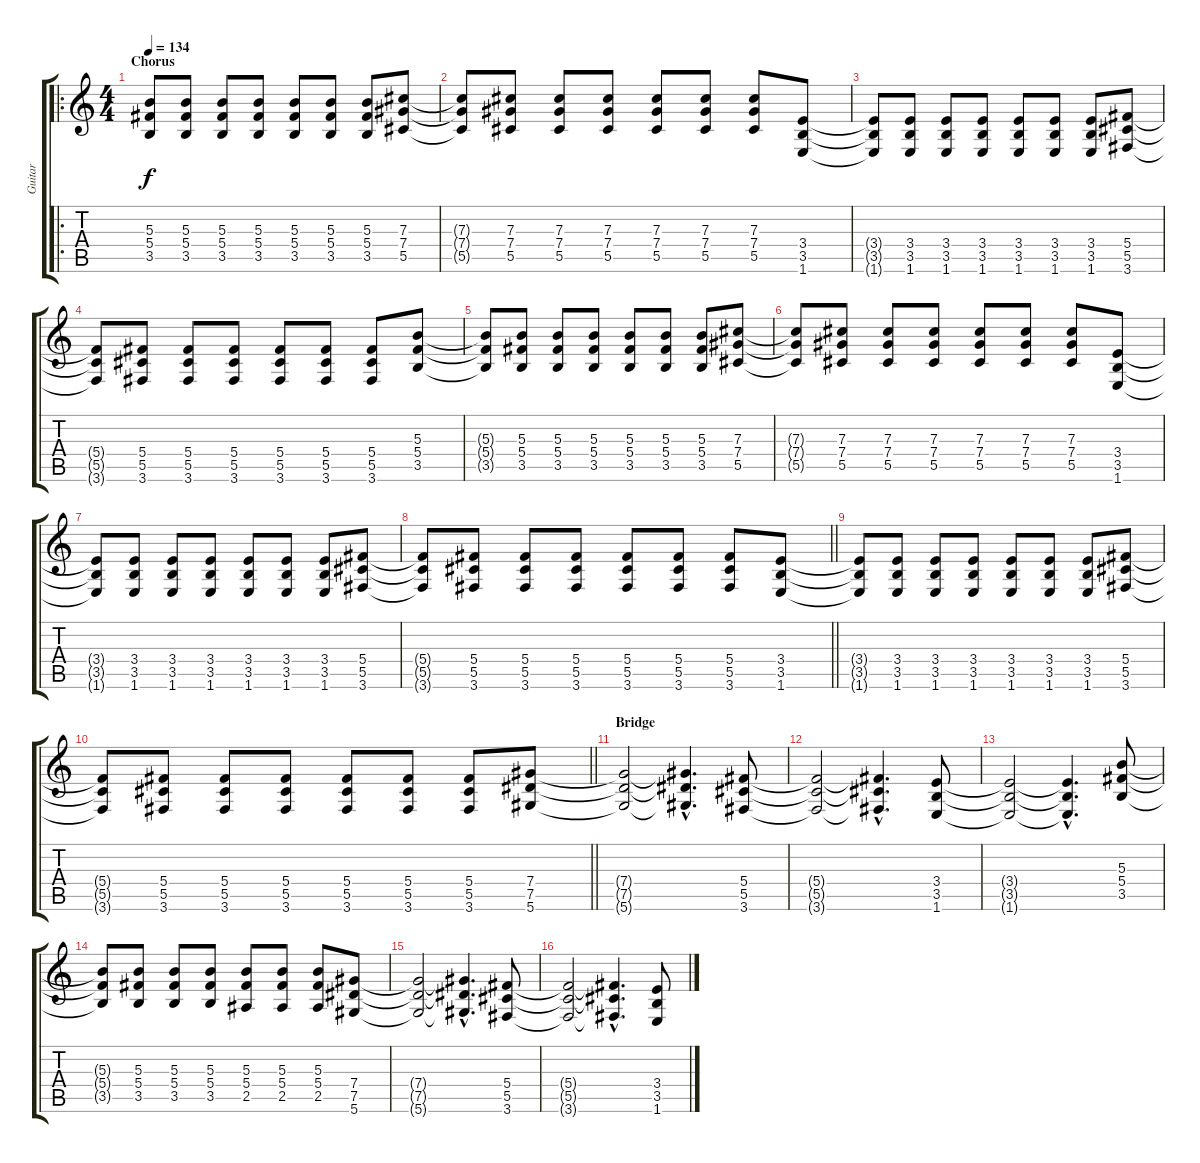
\track ("Guitar" "Guitar") {instrument distortionguitar}
\staff {score tabs}
\tuning (Eb4 Bb3 Gb3 Db3 Ab2 Eb2) {hide}
\ro
\ts (4 4)
\section ("" "Chorus")
\tempo 134
\clef g2
\ks c
(5.3{t} 5.4{t} 3.5{t}).8{dy f} (5.3 5.4 3.5).8 (5.3 5.4 3.5).8 (5.3 5.4 3.5).8 (5.3 5.4 3.5).8 (5.3 5.4 3.5).8 (5.3 5.4 3.5).8 (7.3 7.4 5.5).8 |
(7.3{t} 7.4{t} 5.5{t}).8 (7.3 7.4 5.5).8 (7.3 7.4 5.5).8 (7.3 7.4 5.5).8 (7.3 7.4 5.5).8 (7.3 7.4 5.5).8 (7.3 7.4 5.5).8 (3.4 3.5 1.6).8 |
(3.4{t} 3.5{t} 1.6{t}).8 (3.4 3.5 1.6).8 (3.4 3.5 1.6).8 (3.4 3.5 1.6).8 (3.4 3.5 1.6).8 (3.4 3.5 1.6).8 (3.4 3.5 1.6).8 (5.4 5.5 3.6).8 |
(5.4{t} 5.5{t} 3.6{t}).8 (5.4 5.5 3.6).8 (5.4 5.5 3.6).8 (5.4 5.5 3.6).8 (5.4 5.5 3.6).8 (5.4 5.5 3.6).8 (5.4 5.5 3.6).8 (5.3 5.4 3.5).8 |
(5.3{t} 5.4{t} 3.5{t}).8 (5.3 5.4 3.5).8 (5.3 5.4 3.5).8 (5.3 5.4 3.5).8 (5.3 5.4 3.5).8 (5.3 5.4 3.5).8 (5.3 5.4 3.5).8 (7.3 7.4 5.5).8 |
(7.3{t} 7.4{t} 5.5{t}).8 (7.3 7.4 5.5).8 (7.3 7.4 5.5).8 (7.3 7.4 5.5).8 (7.3 7.4 5.5).8 (7.3 7.4 5.5).8 (7.3 7.4 5.5).8 (3.4 3.5 1.6).8 |
(3.4{t} 3.5{t} 1.6{t}).8 (3.4 3.5 1.6).8 (3.4 3.5 1.6).8 (3.4 3.5 1.6).8 (3.4 3.5 1.6).8 (3.4 3.5 1.6).8 (3.4 3.5 1.6).8 (5.4 5.5 3.6).8 |
\barLineRight lightlight
(5.4{t} 5.5{t} 3.6{t}).8 (5.4 5.5 3.6).8 (5.4 5.5 3.6).8 (5.4 5.5 3.6).8 (5.4 5.5 3.6).8 (5.4 5.5 3.6).8 (5.4 5.5 3.6).8 (3.4 3.5 1.6).8 |
(3.4{t} 3.5{t} 1.6{t}).8 (3.4 3.5 1.6).8 (3.4 3.5 1.6).8 (3.4 3.5 1.6).8 (3.4 3.5 1.6).8 (3.4 3.5 1.6).8 (3.4 3.5 1.6).8 (5.4 5.5 3.6).8 |
\barLineRight lightlight
(5.4{t} 5.5{t} 3.6{t}).8 (5.4 5.5 3.6).8 (5.4 5.5 3.6).8 (5.4 5.5 3.6).8 (5.4 5.5 3.6).8 (5.4 5.5 3.6).8 (5.4 5.5 3.6).8 (7.4 7.5 5.6).8 |
\section ("" "Bridge")
(7.4{t} 7.5{t} 5.6{t}).2 (7.4{hac t} 7.5{hac t} 5.6{hac t}).4{d} (5.4 5.5 3.6).8 |
(5.4{t} 5.5{t} 3.6{t}).2 (5.4{hac t} 5.5{hac t} 3.6{hac t}).4{d} (3.4 3.5 1.6).8 |
(3.4{t} 3.5{t} 1.6{t}).2 (3.4{hac t} 3.5{hac t} 1.6{hac t}).4{d} (5.3 5.4 3.5).8 |
(5.3{t} 5.4{t} 3.5{t}).8 (5.3 5.4 3.5).8 (5.3 5.4 3.5).8 (5.3 5.4 3.5).8 (5.3 5.4 2.5).8 (5.3 5.4 2.5).8 (5.3 5.4 2.5).8 (7.4 7.5 5.6).8 |
(7.4{t} 7.5{t} 5.6{t}).2 (7.4{hac t} 7.5{hac t} 5.6{hac t}).4{d} (5.4 5.5 3.6).8 |
(5.4{t} 5.5{t} 3.6{t}).2 (5.4{hac t} 5.5{hac t} 3.6{hac t}).4{d} (3.4 3.5 1.6).8
